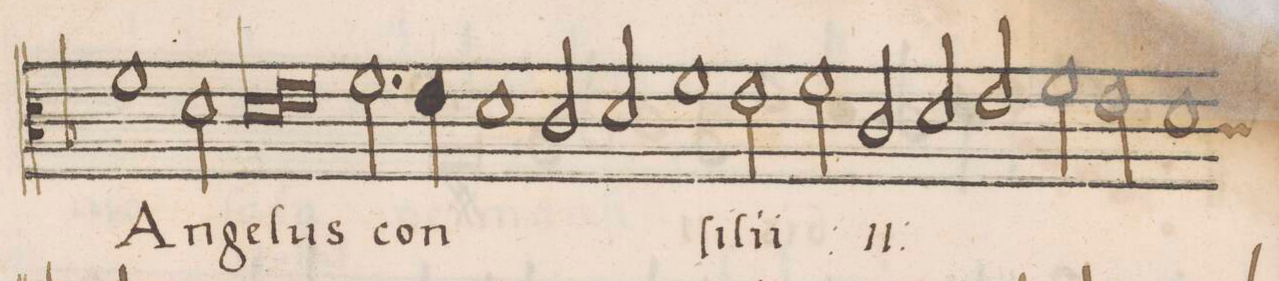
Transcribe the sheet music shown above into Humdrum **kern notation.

**kern	**text	**text
*I"CANTVS	*	*
*clefC3	*	*
*k[b-]	*	*
*met(C)	*	*
*M2/1	*	*
1f	An-	.
2d\	-ge-	.
*lig	*	*
1d\	-lus	.
=20-	=20-	=20-
1e	.	.
*Xlig	*	*
2.f\	con-	.
=21-	=21-	=21-
4e\	.	.
1d	.	.
2c/	.	.
=22-	=22-	=22-
2d/	.	.
1f	-ſi-	.
2e\	-li-	.
=23-	=23-	=23-
2f\	-i	.
*	*ij	*
2c/	con-	.
2d/	.	.
2e/	.	.
=24-	=24-	=24-
2f\	-ſi-	.
2e\	.	.
*custos:c	*	*
1d	-li-	.
=25-	=25-	=25-
*-	*-	*-
